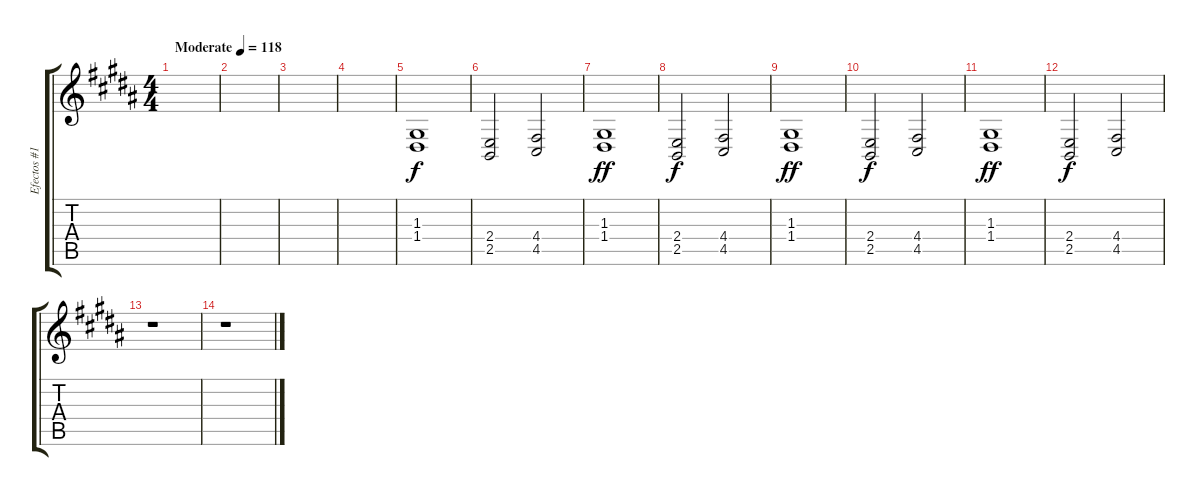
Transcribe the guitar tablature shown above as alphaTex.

\track ("Efectos #1" "Efectos #1") {instrument stringensemble2}
\staff {score tabs}
\tuning (E4 B3 G3 D3 A2 E2) {hide}
\ts (4 4)
\tempo (118 "Moderate")
\clef g2
\ks b
|
|
|
|
(1.3 1.4).1 |
(2.4 2.5).2{dy f} (4.4 4.5).2 |
(1.3 1.4).1{dy ff} |
(2.4 2.5).2{dy f} (4.4 4.5).2 |
(1.3 1.4).1{dy ff} |
(2.4 2.5).2{dy f} (4.4 4.5).2 |
(1.3 1.4).1{dy ff} |
(2.4 2.5).2{dy f} (4.4 4.5).2 |
r.1 |
r.1
